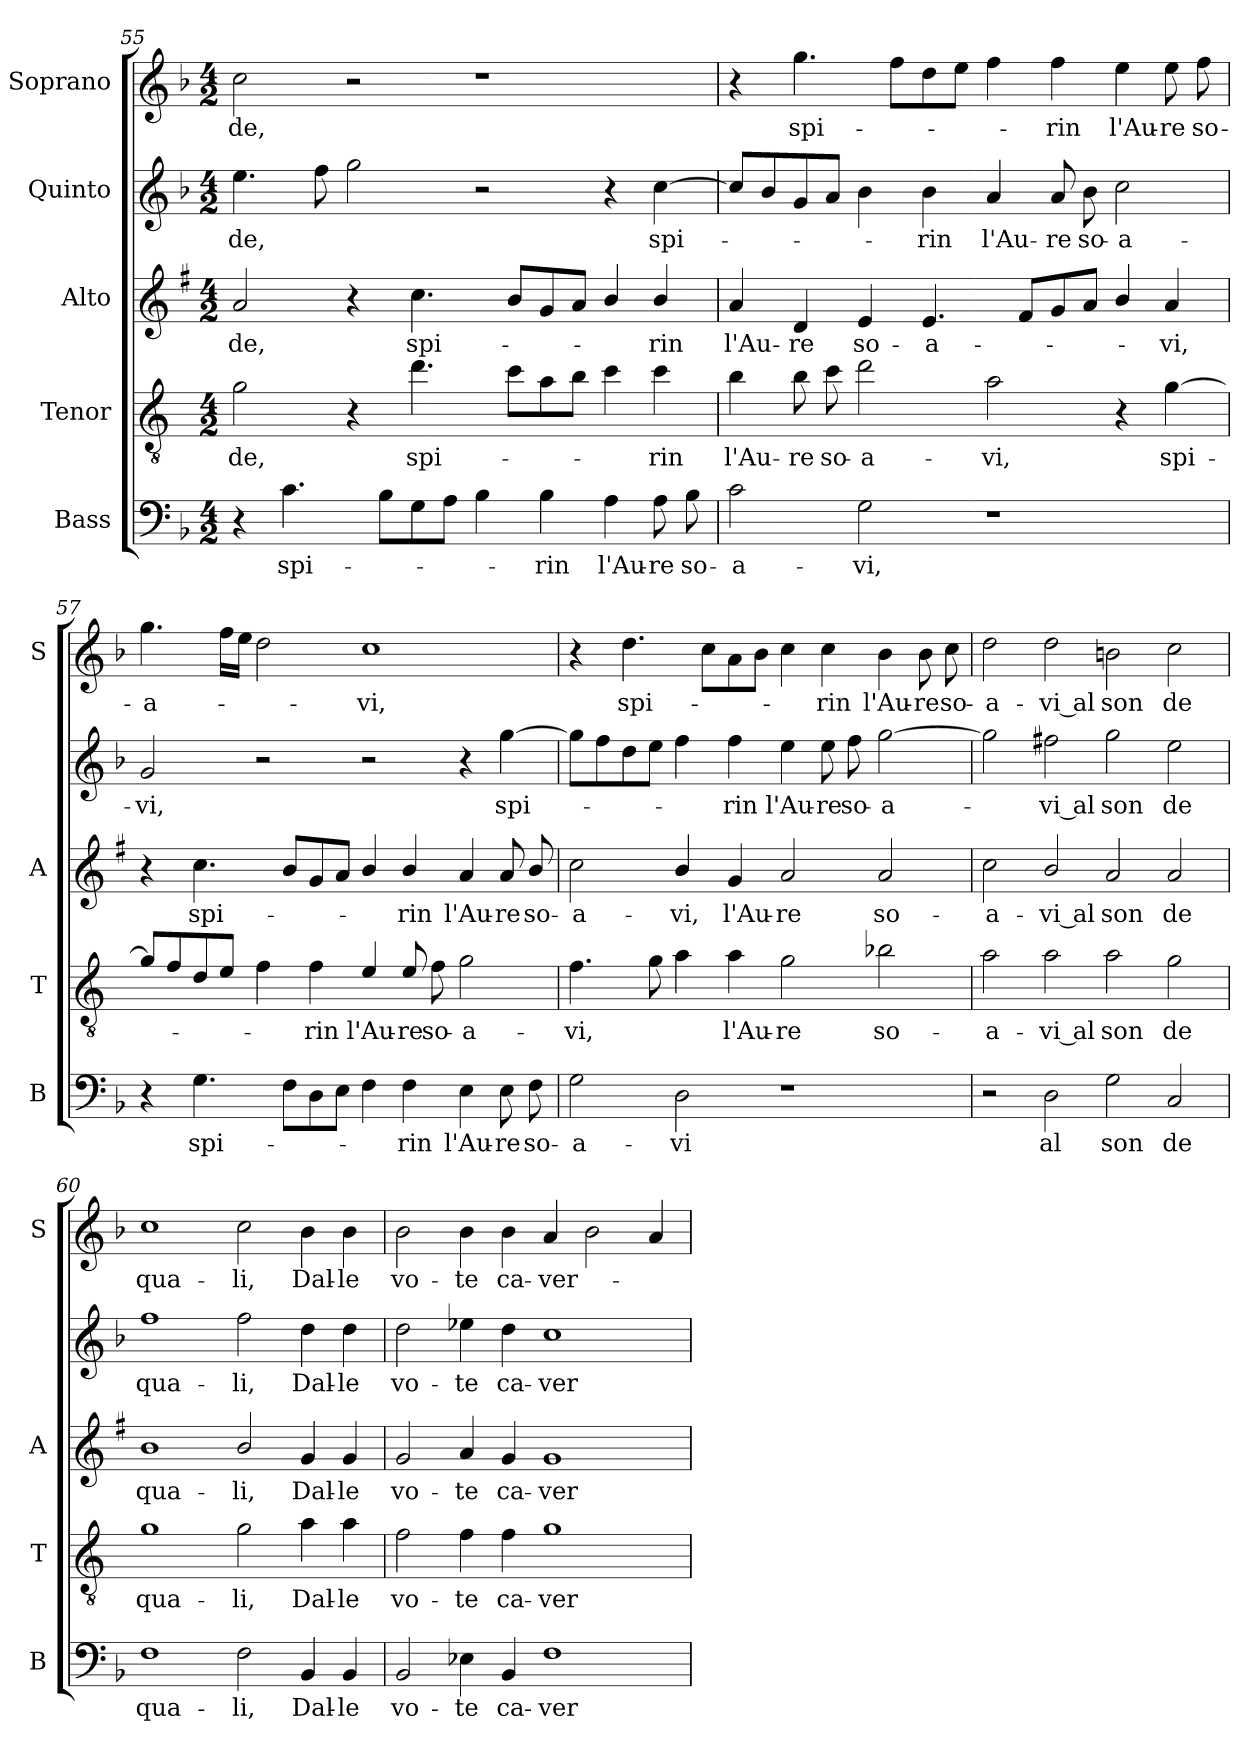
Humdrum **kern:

**kern	**text	**kern	**text	**kern	**text	**kern	**text	**kern	**text
*part5	*part5	*part4	*part4	*part3	*part3	*part2	*part2	*part1	*part1
*staff5	*staff5	*staff4	*staff4	*staff3	*staff3	*staff2	*staff2	*staff1	*staff1
*I"Bass	*	*I"Tenor	*	*I"Alto	*	*I"Quinto	*	*I"Soprano	*
*I'B	*	*I'T	*	*I'A	*	*	*	*I'S	*
!!LO:PB:g=z
*clefF4	*	*clefGv2	*	*clefG2	*	*clefG2	*	*clefG2	*
*	*	*ITrd4c7	*	*ITrd1c2	*	*	*	*	*
*k[b-]	*	*k[b-]	*	*k[b-]	*	*k[b-]	*	*k[b-]	*
*F:	*	*F:	*	*F:	*	*F:	*	*F:	*
*M4/2	*	*M4/2	*	*M4/2	*	*M4/2	*	*M4/2	*
=55	=55	=55	=55	=55	=55	=55	=55	=55	=55
!	!	!	!LO:LY:b	!	!LO:LY:b	!	!LO:LY:b	!	!LO:LY:b
4r	.	2c\	-de,	2g/	-de,	4.ee\	-de,	2cc\	-de,
!	!LO:LY:b	!	!	!	!	!	!	!	!
4.c\	spi-	.	.	.	.	.	.	.	.
.	.	.	.	.	.	8ff\	.	.	.
.	.	4r	.	4r	.	2gg\	.	2r	.
8B-\L	.	.	.	.	.	.	.	.	.
!	!	!	!LO:LY:b	!	!LO:LY:b	!	!	!	!
8G\	.	4.g\	spi-	4.b-\	spi-	.	.	.	.
8A\J	.	.	.	.	.	.	.	.	.
4B-\	.	.	.	.	.	2r	.	1r	.
.	.	8f\L	.	8a/L	.	.	.	.	.
!	!LO:LY:b	!	!	!	!	!	!	!	!
4B-\	-rin	8d\	.	8f/	.	.	.	.	.
.	.	8e\J	.	8g/J	.	.	.	.	.
!	!LO:LY:b	!	!	!	!	!	!	!	!
4A\	l'Au-	4f\	.	4a/	.	4r	.	.	.
!	!LO:LY:b	!	!LO:LY:b	!	!LO:LY:b	!	!LO:LY:b	!	!
8A\	-re	4f\	-rin	4a/	-rin	[4cc\	spi-	.	.
!	!LO:LY:b	!	!	!	!	!	!	!	!
8B-\	so-	.	.	.	.	.	.	.	.
=56	=56	=56	=56	=56	=56	=56	=56	=56	=56
!	!LO:LY:b	!	!LO:LY:b	!	!LO:LY:b	!	!	!	!
2c\	-a-	4e\	l'Au-	4g/	l'Au-	8cc/L]	.	4r	.
.	.	.	.	.	.	8b-/	.	.	.
!	!	!	!LO:LY:b	!	!LO:LY:b	!	!	!	!LO:LY:b
.	.	8e\	-re	4c/	-re	8g/	.	4.gg\	spi-
!	!	!	!LO:LY:b	!	!	!	!	!	!
.	.	8f\	so-	.	.	8a/J	.	.	.
!	!LO:LY:b	!	!LO:LY:b	!	!LO:LY:b	!	!	!	!
2G\	-vi,	2g\	-a-	4d/	so-	4b-\	.	.	.
.	.	.	.	.	.	.	.	8ff\L	.
!	!	!	!	!	!LO:LY:b	!	!LO:LY:b	!	!
.	.	.	.	4.d/	-a-	4b-\	-rin	8dd\	.
.	.	.	.	.	.	.	.	8ee\J	.
!	!	!	!LO:LY:b	!	!	!	!LO:LY:b	!	!
1r	.	2d\	-vi,	.	.	4a/	l'Au-	4ff\	.
.	.	.	.	8e/L	.	.	.	.	.
!	!	!	!	!	!	!	!LO:LY:b	!	!LO:LY:b
.	.	.	.	8f/	.	8a/	-re	4ff\	-rin
!	!	!	!	!	!	!	!LO:LY:b	!	!
.	.	.	.	8g/J	.	8b-\	so-	.	.
!	!	!	!	!	!	!	!LO:LY:b	!	!LO:LY:b
.	.	4r	.	4a/	.	2cc\	-a-	4ee\	l'Au-
!	!	!	!LO:LY:b	!	!LO:LY:b	!	!	!	!LO:LY:b
.	.	[4c\	spi-	4g/	-vi,	.	.	8ee\	-re
!	!	!	!	!	!	!	!	!	!LO:LY:b
.	.	.	.	.	.	.	.	8ff\	so-
=57	=57	=57	=57	=57	=57	=57	=57	=57	=57
!	!	!	!	!	!	!	!LO:LY:b	!	!LO:LY:b
4r	.	8c/L]	.	4r	.	2g/	-vi,	4.gg\	-a-
.	.	8B-/	.	.	.	.	.	.	.
!	!LO:LY:b	!	!	!	!LO:LY:b	!	!	!	!
4.G\	spi-	8G/	.	4.b-\	spi-	.	.	.	.
.	.	8A/J	.	.	.	.	.	16ff\LL	.
.	.	.	.	.	.	.	.	16ee\JJ	.
.	.	4B-\	.	.	.	2r	.	2dd\	.
8F\L	.	.	.	8a/L	.	.	.	.	.
!	!	!	!LO:LY:b	!	!	!	!	!	!
8D\	.	4B-\	-rin	8f/	.	.	.	.	.
8E\J	.	.	.	8g/J	.	.	.	.	.
!	!	!	!LO:LY:b	!	!	!	!	!	!LO:LY:b
4F\	.	4A/	l'Au-	4a/	.	2r	.	1cc	-vi,
!	!LO:LY:b	!	!LO:LY:b	!	!LO:LY:b	!	!	!	!
4F\	-rin	8A/	-re	4a/	-rin	.	.	.	.
!	!	!	!LO:LY:b	!	!	!	!	!	!
.	.	8B-\	so-	.	.	.	.	.	.
!	!LO:LY:b	!	!LO:LY:b	!	!LO:LY:b	!	!	!	!
4E\	l'Au-	2c\	-a-	4g/	l'Au-	4r	.	.	.
!	!LO:LY:b	!	!	!	!LO:LY:b	!	!LO:LY:b	!	!
8E\	-re	.	.	8g/	-re	[4gg\	spi-	.	.
!	!LO:LY:b	!	!	!	!LO:LY:b	!	!	!	!
8F\	so-	.	.	8a/	so-	.	.	.	.
!!LO:LB:g=z
=58	=58	=58	=58	=58	=58	=58	=58	=58	=58
!	!LO:LY:b	!	!LO:LY:b	!	!LO:LY:b	!	!	!	!
2G\	-a-	4.B-\	-vi,	2b-\	-a-	8gg\L]	.	4r	.
.	.	.	.	.	.	8ff\	.	.	.
!	!	!	!	!	!	!	!	!	!LO:LY:b
.	.	.	.	.	.	8dd\	.	4.dd\	spi-
.	.	8c\	.	.	.	8ee\J	.	.	.
!	!LO:LY:b	!	!	!	!LO:LY:b	!	!	!	!
2D\	-vi	4d\	.	4a/	-vi,	4ff\	.	.	.
.	.	.	.	.	.	.	.	8cc\L	.
!	!	!	!LO:LY:b	!	!LO:LY:b	!	!LO:LY:b	!	!
.	.	4d\	l'Au-	4f/	l'Au-	4ff\	-rin	8a\	.
.	.	.	.	.	.	.	.	8b-\J	.
!	!	!	!LO:LY:b	!	!LO:LY:b	!	!LO:LY:b	!	!
1r	.	2c\	-re	2g/	-re	4ee\	l'Au-	4cc\	.
!	!	!	!	!	!	!	!LO:LY:b	!	!LO:LY:b
.	.	.	.	.	.	8ee\	-re	4cc\	-rin
!	!	!	!	!	!	!	!LO:LY:b	!	!
.	.	.	.	.	.	8ff\	so-	.	.
!	!	!	!LO:LY:b	!	!LO:LY:b	!	!LO:LY:b	!	!LO:LY:b
.	.	2e-X\	so-	2g/	so-	[2gg\	-a-	4b-\	l'Au-
!	!	!	!	!	!	!	!	!	!LO:LY:b
.	.	.	.	.	.	.	.	8b-\	-re
!	!	!	!	!	!	!	!	!	!LO:LY:b
.	.	.	.	.	.	.	.	8cc\	so-
=59	=59	=59	=59	=59	=59	=59	=59	=59	=59
!	!	!	!LO:LY:b	!	!LO:LY:b	!	!	!	!LO:LY:b
2r	.	2d\	-a-	2b-\	-a-	2gg\]	.	2dd\	-a-
!	!LO:LY:b	!	!LO:LY:b	!	!LO:LY:b	!	!LO:LY:b	!	!LO:LY:b
2D\	al	2d\	-vi al	2a/	-vi al	2ff#X\	-vi al	2dd\	-vi al
!	!LO:LY:b	!	!LO:LY:b	!	!LO:LY:b	!	!LO:LY:b	!	!LO:LY:b
2G\	son	2d\	son	2g/	son	2gg\	son	2bn\	son
!	!LO:LY:b	!	!LO:LY:b	!	!LO:LY:b	!	!LO:LY:b	!	!LO:LY:b
2C/	de	2c\	de	2g/	de	2ee\	de	2cc\	de
=60	=60	=60	=60	=60	=60	=60	=60	=60	=60
!	!LO:LY:b	!	!LO:LY:b	!	!LO:LY:b	!	!LO:LY:b	!	!LO:LY:b
1F	qua-	1c	qua-	1a	qua-	1ff	qua-	1cc	qua-
!	!LO:LY:b	!	!LO:LY:b	!	!LO:LY:b	!	!LO:LY:b	!	!LO:LY:b
2F\	-li,	2c\	-li,	2a/	-li,	2ff\	-li,	2cc\	-li,
!	!LO:LY:b	!	!LO:LY:b	!	!LO:LY:b	!	!LO:LY:b	!	!LO:LY:b
4BB-/	Dal-	4d\	Dal-	4f/	Dal-	4dd\	Dal-	4b-\	Dal-
!	!LO:LY:b	!	!LO:LY:b	!	!LO:LY:b	!	!LO:LY:b	!	!LO:LY:b
4BB-/	-le	4d\	-le	4f/	-le	4dd\	-le	4b-\	-le
=61	=61	=61	=61	=61	=61	=61	=61	=61	=61
!	!LO:LY:b	!	!LO:LY:b	!	!LO:LY:b	!	!LO:LY:b	!	!LO:LY:b
2BB-/	vo-	2B-\	vo-	2f/	vo-	2dd\	vo-	2b-\	vo-
!	!LO:LY:b	!	!LO:LY:b	!	!LO:LY:b	!	!LO:LY:b	!	!LO:LY:b
4E-X\	-te	4B-\	-te	4g/	-te	4ee-X\	-te	4b-\	-te
!	!LO:LY:b	!	!LO:LY:b	!	!LO:LY:b	!	!LO:LY:b	!	!LO:LY:b
4BB-/	ca-	4B-\	ca-	4f/	ca-	4dd\	ca-	4b-\	ca-
!	!LO:LY:b	!	!LO:LY:b	!	!LO:LY:b	!	!LO:LY:b	!	!LO:LY:b
1F	-ver-	1c	-ver-	1f	-ver-	1cc	-ver-	4a/	-ver-
.	.	.	.	.	.	.	.	2b-\	.
.	.	.	.	.	.	.	.	4a/	.
=	=	=	=	=	=	=	=	=	=
*-	*-	*-	*-	*-	*-	*-	*-	*-	*-
